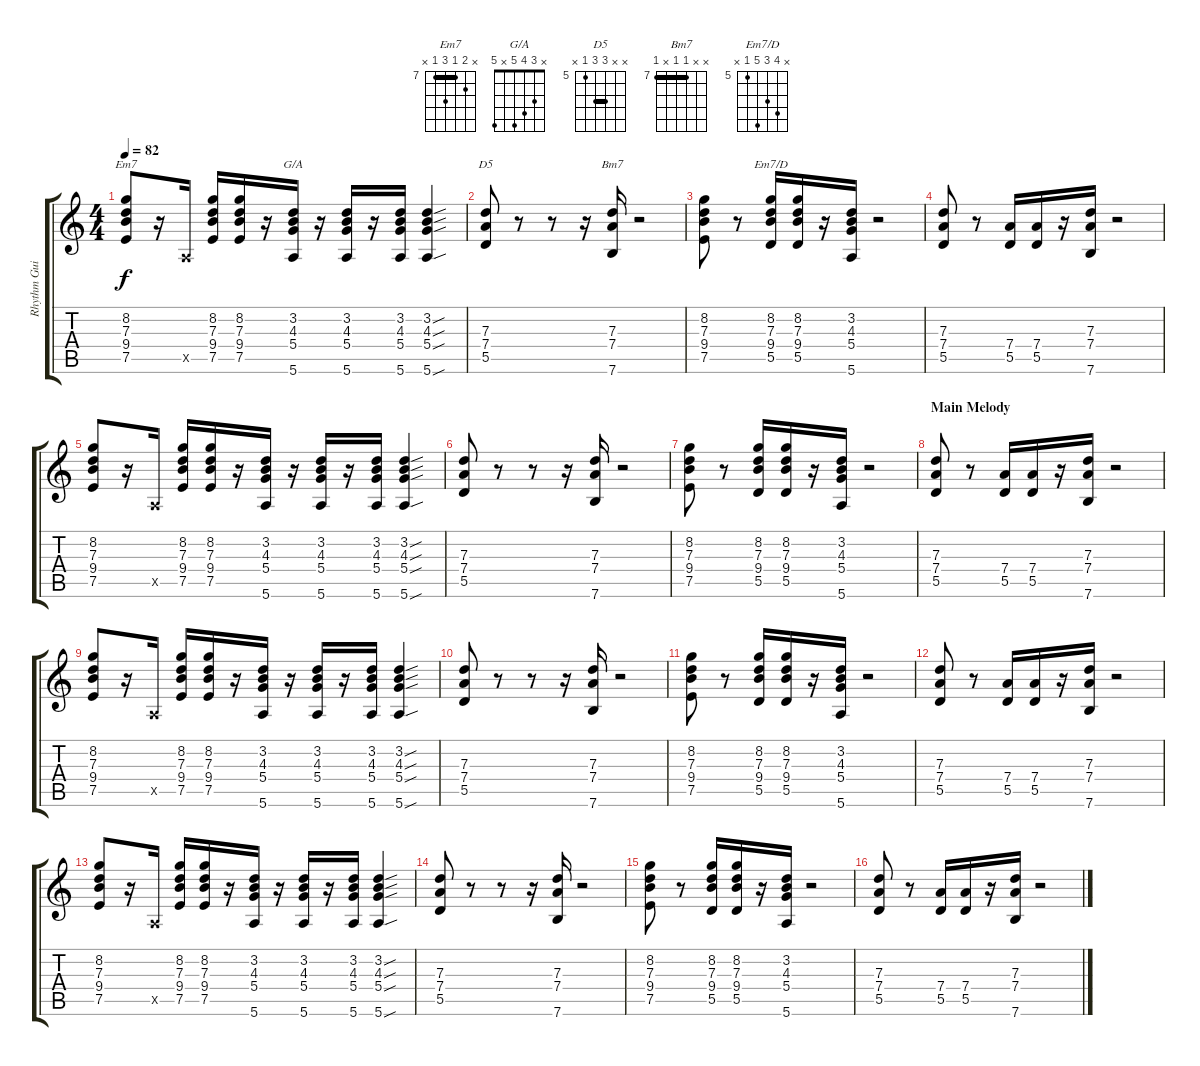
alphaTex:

\track ("Rhythm Guitar" "Rhythm Gui") {instrument electricguitarmuted}
\staff {score tabs}
\tuning (E4 B3 G3 D3 A2 E2) {hide}
\chord ("Em7" x 8 7 9 7 x) {firstfret 7 barre 7}
\chord ("G/A" x 3 4 5 x 5)
\chord ("D5" x x 7 7 5 x) {firstfret 5 barre 7}
\chord ("Bm7" x x 7 7 x 7) {firstfret 7 barre 7}
\chord ("Em7/D" x 8 7 9 5 x) {firstfret 5}
\ts (4 4)
\tempo 82
\clef g2
\ks c
(8.2 7.3 9.4 7.5).8{ch "Em7" dy f} r.16 0.5{x}.16 (8.2 7.3 9.4 7.5).16 (8.2 7.3 9.4 7.5).16 r.16 (3.2 4.3 5.4 5.6).16{ch "G/A"} r.16 (3.2 4.3 5.4 5.6).16 r.16 (3.2 4.3 5.4 5.6).16 (3.2{sou} 4.3{sou} 5.4{sou} 5.6{sou}).4 |
(7.3 7.4 5.5).8{ch "D5"} r.8 r.8 r.16 (7.3 7.4 7.6).16{ch "Bm7"} r.2 |
(8.2 7.3 9.4 7.5).8 r.8 (8.2 7.3 9.4 5.5).16{ch "Em7/D"} (8.2 7.3 9.4 5.5).16 r.16 (3.2 4.3 5.4 5.6).16 r.2 |
(7.3 7.4 5.5).8 r.8 (7.4 5.5).16 (7.4 5.5).16 r.16 (7.3 7.4 7.6).16 r.2 |
(8.2 7.3 9.4 7.5).8 r.16 0.5{x}.16 (8.2 7.3 9.4 7.5).16 (8.2 7.3 9.4 7.5).16 r.16 (3.2 4.3 5.4 5.6).16 r.16 (3.2 4.3 5.4 5.6).16 r.16 (3.2 4.3 5.4 5.6).16 (3.2{sou} 4.3{sou} 5.4{sou} 5.6{sou}).4 |
(7.3 7.4 5.5).8 r.8 r.8 r.16 (7.3 7.4 7.6).16 r.2 |
(8.2 7.3 9.4 7.5).8 r.8 (8.2 7.3 9.4 5.5).16 (8.2 7.3 9.4 5.5).16 r.16 (3.2 4.3 5.4 5.6).16 r.2 |
\section ("" "Main Melody")
(7.3 7.4 5.5).8 r.8 (7.4 5.5).16 (7.4 5.5).16 r.16 (7.3 7.4 7.6).16 r.2 |
(8.2 7.3 9.4 7.5).8 r.16 0.5{x}.16 (8.2 7.3 9.4 7.5).16 (8.2 7.3 9.4 7.5).16 r.16 (3.2 4.3 5.4 5.6).16 r.16 (3.2 4.3 5.4 5.6).16 r.16 (3.2 4.3 5.4 5.6).16 (3.2{sou} 4.3{sou} 5.4{sou} 5.6{sou}).4 |
(7.3 7.4 5.5).8 r.8 r.8 r.16 (7.3 7.4 7.6).16 r.2 |
(8.2 7.3 9.4 7.5).8 r.8 (8.2 7.3 9.4 5.5).16 (8.2 7.3 9.4 5.5).16 r.16 (3.2 4.3 5.4 5.6).16 r.2 |
(7.3 7.4 5.5).8 r.8 (7.4 5.5).16 (7.4 5.5).16 r.16 (7.3 7.4 7.6).16 r.2 |
(8.2 7.3 9.4 7.5).8 r.16 0.5{x}.16 (8.2 7.3 9.4 7.5).16 (8.2 7.3 9.4 7.5).16 r.16 (3.2 4.3 5.4 5.6).16 r.16 (3.2 4.3 5.4 5.6).16 r.16 (3.2 4.3 5.4 5.6).16 (3.2{sou} 4.3{sou} 5.4{sou} 5.6{sou}).4 |
(7.3 7.4 5.5).8 r.8 r.8 r.16 (7.3 7.4 7.6).16 r.2 |
(8.2 7.3 9.4 7.5).8 r.8 (8.2 7.3 9.4 5.5).16 (8.2 7.3 9.4 5.5).16 r.16 (3.2 4.3 5.4 5.6).16 r.2 |
(7.3 7.4 5.5).8 r.8 (7.4 5.5).16 (7.4 5.5).16 r.16 (7.3 7.4 7.6).16 r.2
